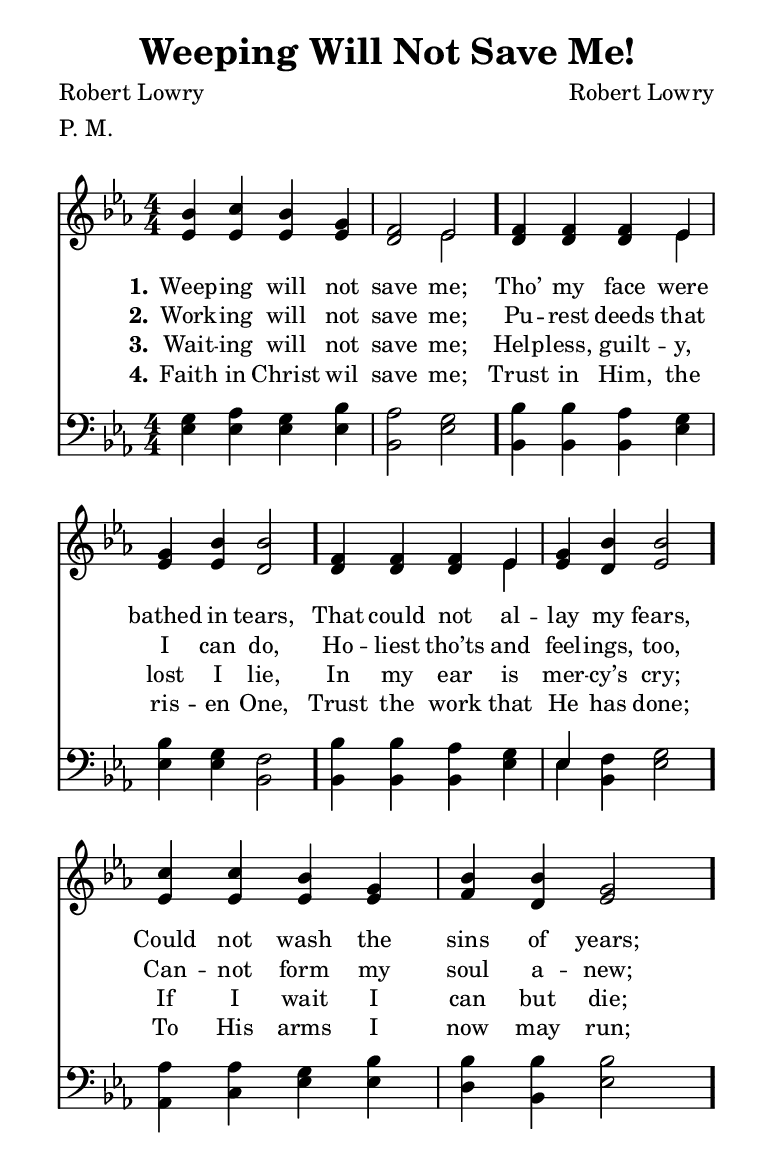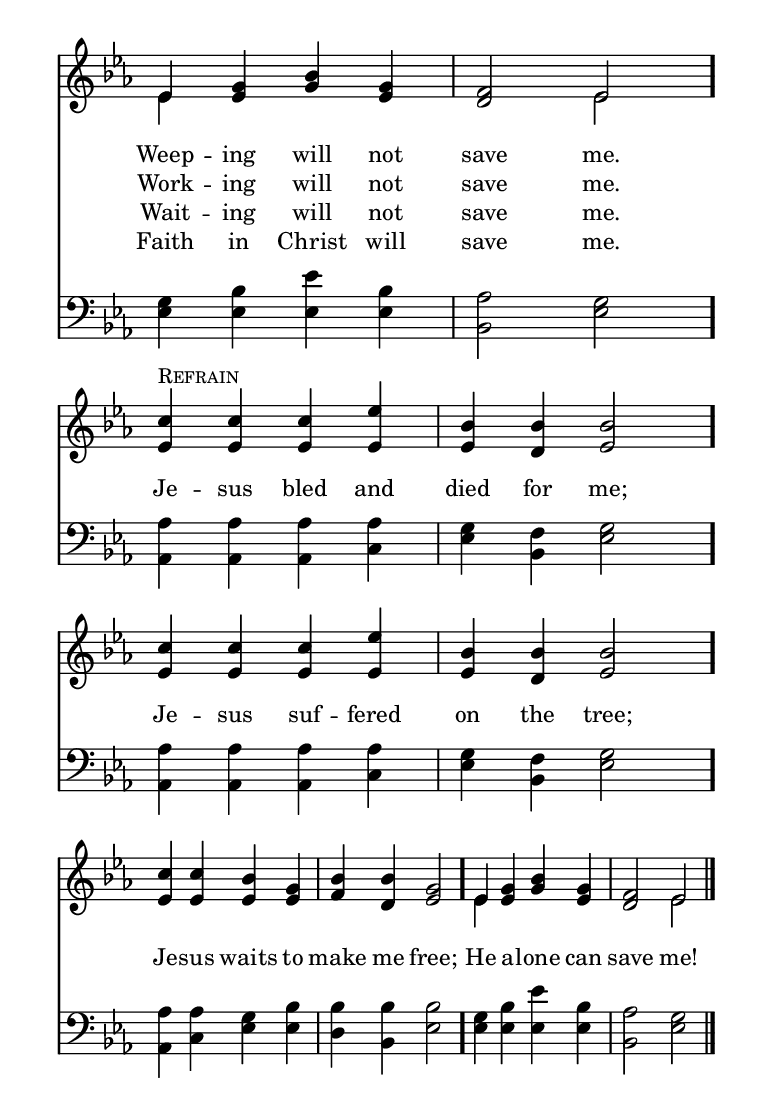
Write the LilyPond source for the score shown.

\include "common/global.ily"
\paper {
  \include "common/paper.ily"
  %ragged-bottom = ##t
  %ragged-last-bottom = ##t
  %systems-per-page = ##f
  %page-count = ##f
}

\header{
  hymnnumber = "53"
  title = "Weeping Will Not Save Me!"
  tunename = ""
  meter = "P. M."
  poet = "Robert Lowry"
  composer = "Robert Lowry"
  %copyright = ""
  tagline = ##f
}

% for fermata in MIDI
ta = { \tempo 4=110 }
tb = { \tempo 4=55  }

patternAA = { c4 c4 c4 c4 | c2 c2 }
patternAB = { c4 c4 c4 c4 | c4 c4 c2 }

global = {
  \include "common/overrides.ily"
  \override Staff.TimeSignature.style = #'numbered
  \time 4/4
  \override Score.MetronomeMark.transparent = ##t % hide all fermata changes too
  \ta
  \key ees \major
  %\partial 4
  \autoBeamOff
}

notesSoprano = {
\global
\relative c'' {

  \changePitch \patternAA { bes c bes g | f ees }
  \changePitch \patternAB { f f f ees | g bes bes }
  \changePitch \patternAB { f f f ees | g bes bes }
  \changePitch \patternAB { c c bes g | bes bes g }
  \changePitch \patternAA { ees g bes g | f ees }

  << s^\markup { \small \caps "Refrain" }
  \changePitch \patternAB { c' c c ees | bes bes bes } >>
  \changePitch \patternAB { c c c ees | bes bes bes }
  \changePitch \patternAB { c c bes g | bes bes g }
  \changePitch \patternAA { ees g bes g | f ees }

  \bar "|."

}
}

notesAlto = {
\global
\relative e' {

  \changePitch \patternAA { ees ees ees ees | d ees }
  \changePitch \patternAB { d d d ees | ees ees d }
  \changePitch \patternAB { d d d ees | ees d ees }
  \changePitch \patternAB { ees ees ees ees | f d ees }
  \changePitch \patternAA { ees ees g ees | d ees }

  \changePitch \patternAB { ees ees ees ees | ees d ees }
  \changePitch \patternAB { ees ees ees ees | ees d ees }
  \changePitch \patternAB { ees ees ees ees | f d ees }
  \changePitch \patternAA { ees ees g ees | d ees }

}
}

notesTenor = {
\global
\relative a {

  \changePitch \patternAA { g aes g bes | aes g }
  \changePitch \patternAB { bes bes aes g | bes g f }
  \changePitch \patternAB { bes bes aes g | ees f g }
  \changePitch \patternAB { aes aes g bes | bes bes bes }
  \changePitch \patternAA { g bes ees bes | aes g }

  \changePitch \patternAB { aes aes aes aes | g f g }
  \changePitch \patternAB { aes aes aes aes | g f g }
  \changePitch \patternAB { aes aes g bes | bes bes bes }
  \changePitch \patternAA { g bes ees bes | aes g }

}
}

notesBass = {
\global
\relative f {

  \changePitch \patternAA { ees ees ees ees | bes ees }
  \changePitch \patternAB { bes bes bes ees | ees ees bes }
  \changePitch \patternAB { bes bes bes ees | ees bes ees }
  \changePitch \patternAB { aes, c ees ees | d bes ees }
  \changePitch \patternAA { ees ees ees ees | bes ees }

  \changePitch \patternAB { aes, aes aes c | ees bes ees }
  \changePitch \patternAB { aes, aes aes c | ees bes ees }
  \changePitch \patternAB { aes, c ees ees | d bes ees }
  \changePitch \patternAA { ees ees ees ees | bes ees }

}
}

Refrain = \lyricmode {

Je -- sus bled and died for me; \bar "."
Je -- sus suf -- fered on the tree; \bar "." \break
Je -- sus waits to make me free; \bar "."
He a -- lone can save me! \bar "." \break

}

wordsA = \lyricmode {
\set stanza = "1."

Weep -- ing will not save me; \bar "."
Tho’ my face were bathed in tears, \bar "."
That could not al -- lay my fears, \bar "."
Could not wash the sins of years; \bar "."
Weep -- ing will not save me. \bar "." \break

}

wordsB = \lyricmode {
\set stanza = "2."

Work -- ing will not save me;
Pu -- rest deeds that I can do,
Ho -- liest tho’ts and feel -- ings, too,
Can -- not form my soul a -- new;
Work -- ing will not save me.

\Refrain

}

wordsC = \lyricmode {
\set stanza = "3."

Wait -- ing will not save me;
Help -- less, guilt -- y, lost I lie,
In my ear is mer -- cy’s cry;
If I wait I can but die;
Wait -- ing will not save me.

}

wordsD = \lyricmode {
\set stanza = "4."

Faith in Christ wil save me;
Trust in Him, the ris -- en One,
Trust the work that He has done;
To His arms I now may run;
Faith in Christ will save me.

}

\score {
  \context ChoirStaff <<
    \context Staff = upper <<
      \set ChoirStaff.systemStartDelimiter = #'SystemStartBar
      \partcombine #'(2 . 9) \notesSoprano \notesAlto
      \context NullVoice = sopranos { \voiceOne << \notesSoprano >> }
      \context NullVoice = altos { \voiceTwo << \notesAlto >> }
      \context Lyrics = one   \lyricsto sopranos \wordsA
      \context Lyrics = two   \lyricsto sopranos \wordsB
      \context Lyrics = three \lyricsto sopranos \wordsC
      \context Lyrics = four  \lyricsto sopranos \wordsD
      %\context Lyrics = five  \lyricsto sopranos \wordsE
    >>
    \context Staff = men <<
      \clef bass
      \partcombine #'(2 . 9) \notesTenor \notesBass
      \context NullVoice = tenors { \voiceOne << \notesTenor >> }
      \context NullVoice = basses { \voiceTwo << \notesBass >> }
    >>
  >>
  \layout {
    \include "common/layout.ily"
  }
  \midi{
    \include "common/midi.ily"
  }
}

\version "2.19.49"  % necessary for upgrading to future LilyPond versions.

% vi:set et ts=2 sw=2 ai nocindent syntax=lilypond:
